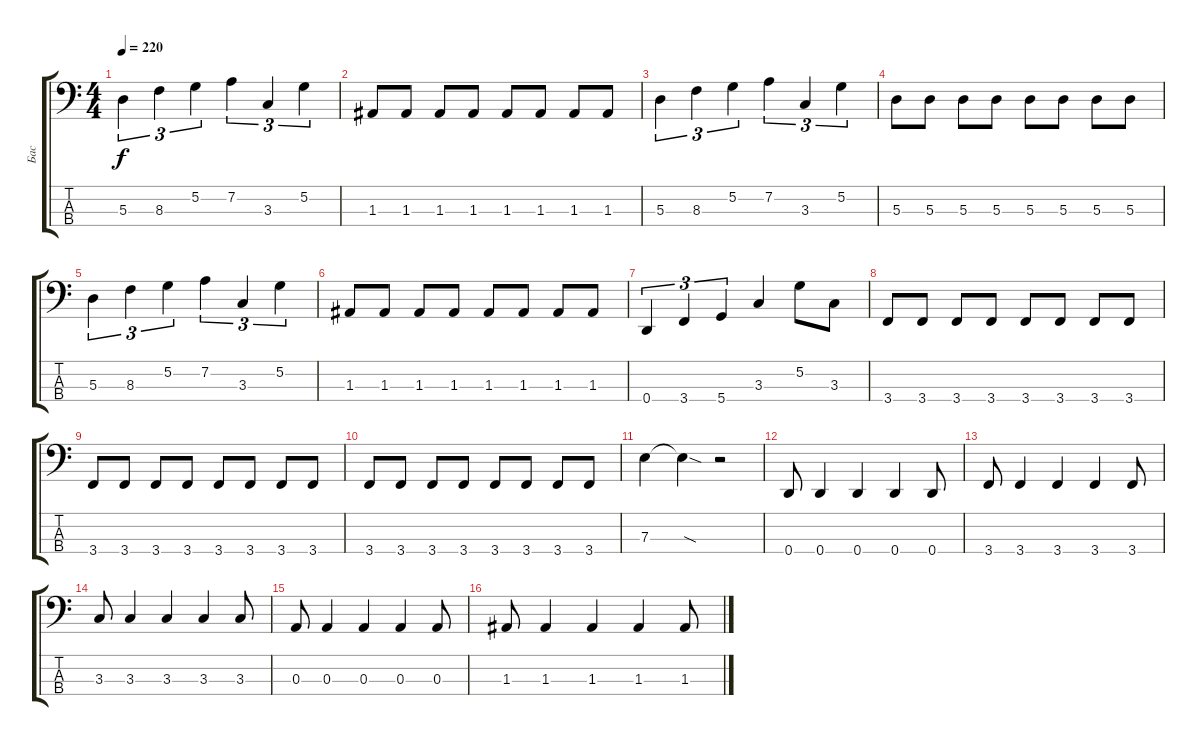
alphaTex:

\track ("Бас" "Бас") {instrument electricbasspick}
\staff {score tabs}
\tuning (G2 D2 A1 D1) {hide}
\ts (4 4)
\tempo 220
\clef f4
\ks c
5.3.4{tu (3 2) dy f} 8.3.4{tu (3 2)} 5.2.4{tu (3 2)} 7.2.4{tu (3 2)} 3.3.4{tu (3 2)} 5.2.4{tu (3 2)} |
1.3.8 1.3.8 1.3.8 1.3.8 1.3.8 1.3.8 1.3.8 1.3.8 |
5.3.4{tu (3 2)} 8.3.4{tu (3 2)} 5.2.4{tu (3 2)} 7.2.4{tu (3 2)} 3.3.4{tu (3 2)} 5.2.4{tu (3 2)} |
5.3.8 5.3.8 5.3.8 5.3.8 5.3.8 5.3.8 5.3.8 5.3.8 |
5.3.4{tu (3 2)} 8.3.4{tu (3 2)} 5.2.4{tu (3 2)} 7.2.4{tu (3 2)} 3.3.4{tu (3 2)} 5.2.4{tu (3 2)} |
1.3.8 1.3.8 1.3.8 1.3.8 1.3.8 1.3.8 1.3.8 1.3.8 |
0.4.4{tu (3 2)} 3.4.4{tu (3 2)} 5.4.4{tu (3 2)} 3.3.4 5.2.8 3.3.8 |
3.4.8 3.4.8 3.4.8 3.4.8 3.4.8 3.4.8 3.4.8 3.4.8 |
3.4.8 3.4.8 3.4.8 3.4.8 3.4.8 3.4.8 3.4.8 3.4.8 |
3.4.8 3.4.8 3.4.8 3.4.8 3.4.8 3.4.8 3.4.8 3.4.8 |
7.3.4 7.3{sod t}.4 r.2 |
0.4.8 0.4.4 0.4.4 0.4.4 0.4.8 |
3.4.8 3.4.4 3.4.4 3.4.4 3.4.8 |
3.3.8 3.3.4 3.3.4 3.3.4 3.3.8 |
0.3.8 0.3.4 0.3.4 0.3.4 0.3.8 |
1.3.8 1.3.4 1.3.4 1.3.4 1.3.8
